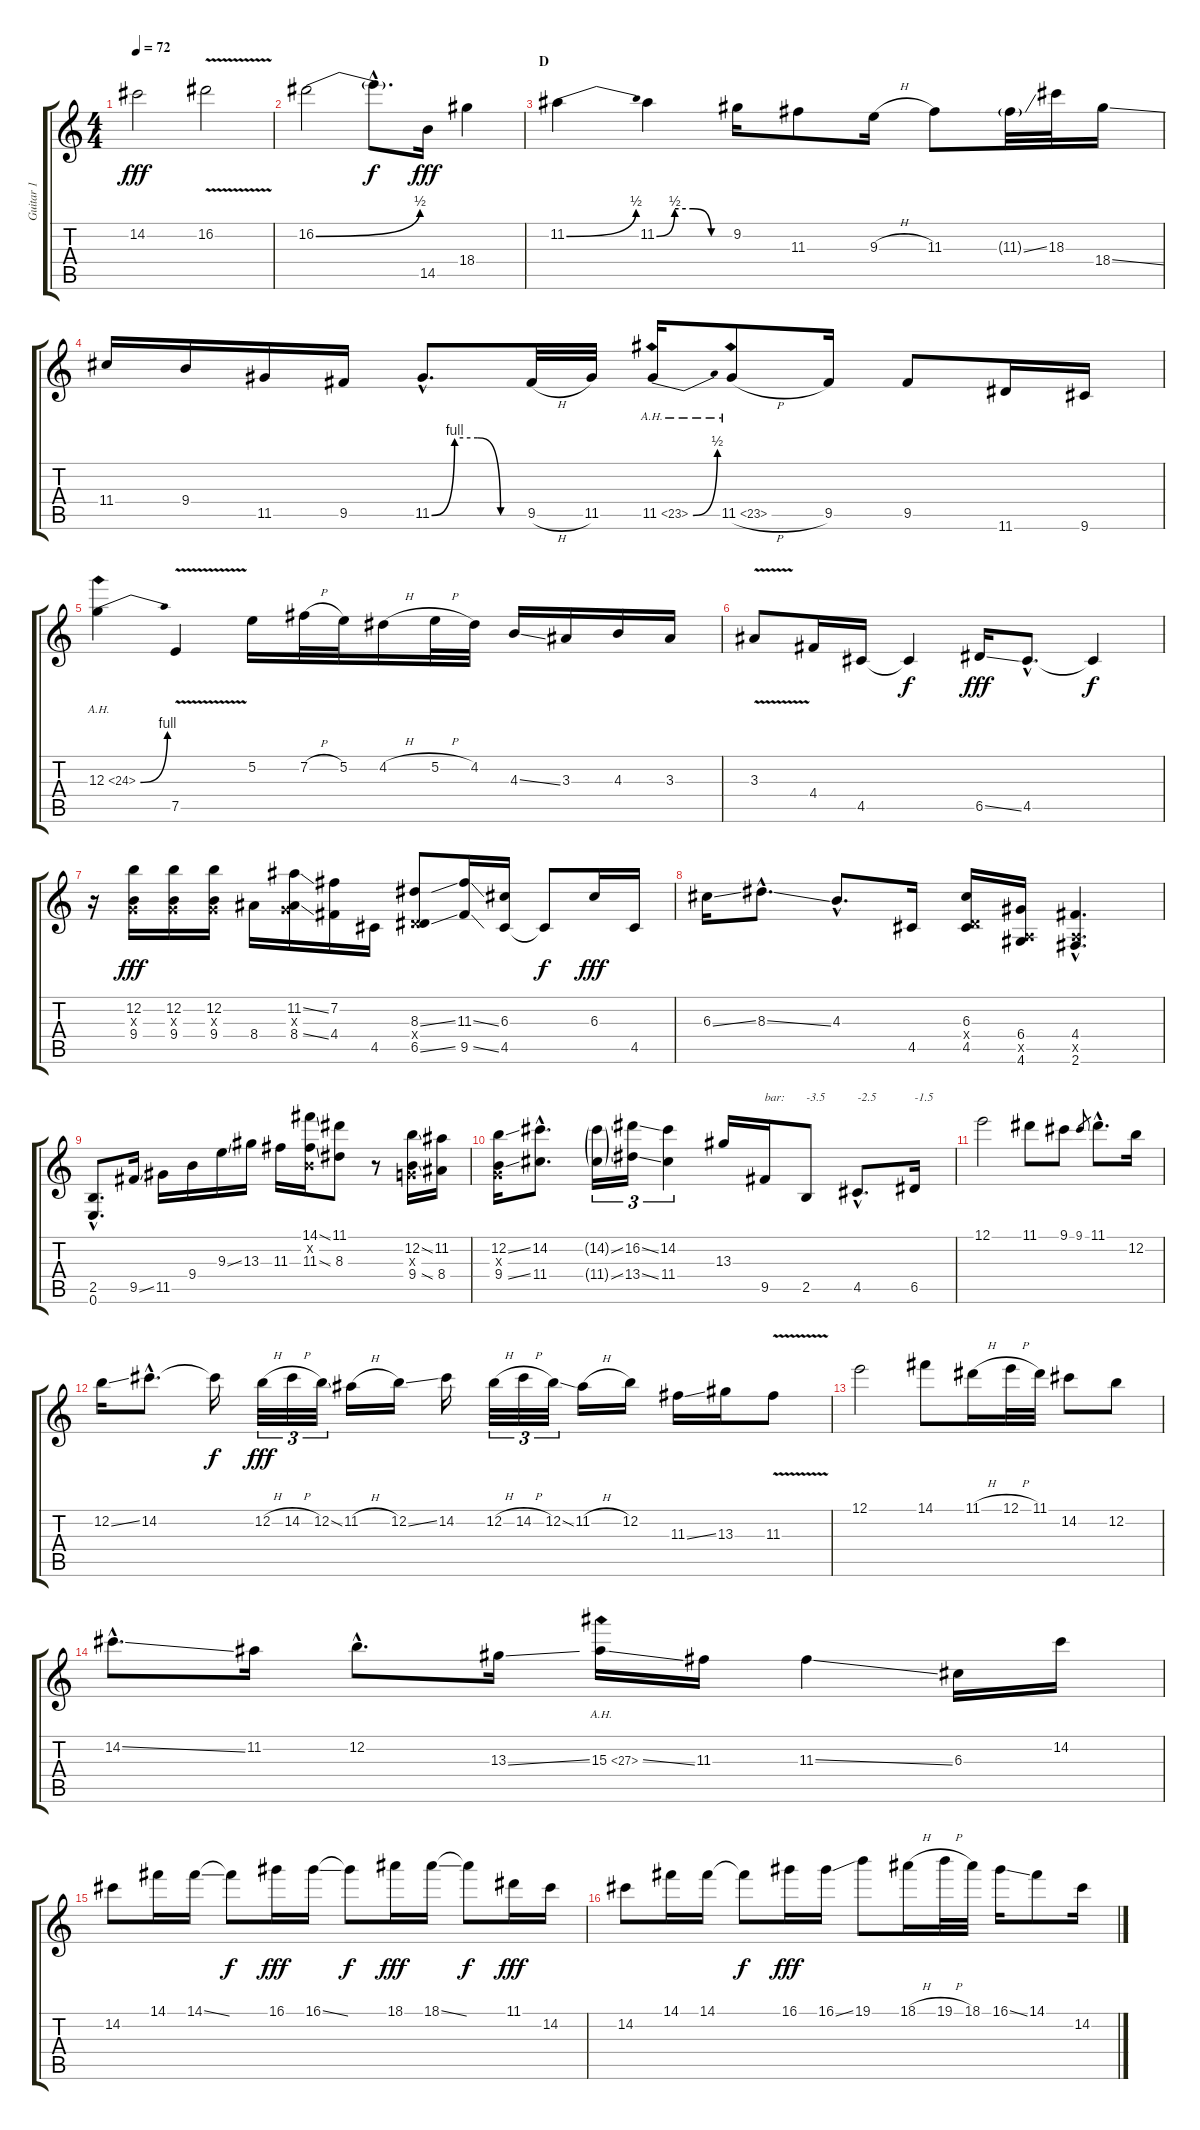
\track ("Guitar 1" "Guitar 1") {instrument distortionguitar}
\staff {score tabs}
\tuning (E4 B3 G3 D3 A2 E2) {hide}
\ts (4 4)
\tempo 72
\clef g2
\ks c
14.2.2{dy fff} 16.2{v}.2 |
16.2{be (bend 0 0 60 2)}.2 16.2{hac t}.8{d dy f} 14.5.16{dy fff} 18.4.4 |
\section ("" "D")
11.2{be (bend 0 0 60 2)}.4 11.2{be (custom 0 0 15 2 30 2 45 0 60 0)}.4 9.2.16 11.3.8 9.3{h}.16 11.3.8 11.3{ss g}.32 18.3.32 18.4{ss}.16 |
11.4.16 9.4.16 11.5.16 9.5.16 11.5{be (custom 0 0 15 4 30 4 45 0 60 0) hac}.8{d} 9.5{h}.32 11.5.32 11.5{be (bend 0 0 60 2) ah 12}.16 11.5{ah 12 h}.8 9.5.16 9.5.8 11.6.16 9.6.16 |
12.3{be (bend 0 0 60 4) ah 12}.4 7.5{v}.4 5.2.16 7.2{h}.32 5.2.32 4.2{h}.16 5.2{h}.32 4.2.32 4.3{ss}.16 3.3.16 4.3.16 3.3.16 |
3.3{v}.8 4.4.16 4.5.16 4.5{t}.4{dy f} 6.5{ss}.16{dy fff} 4.5{hac}.8{d} 4.5{t}.4{dy f} |
r.16 (12.2 0.3{x} 9.4).16{dy fff} (12.2 0.3{x} 9.4).16 (12.2 0.3{x} 9.4).16 8.4.16 (11.2{ss} 0.3{x} 8.4{ss}).16 (7.2 4.4).16 4.5.16 (8.3{ss} 0.4{x} 6.5{ss}).8 (11.3{ss} 9.5{ss}).16 (6.3 4.5).16 4.5{t}.8{dy f} 6.3.16{dy fff} 4.5.16 |
6.3{ss}.16 8.3{ss hac}.8{d} 4.3{hac}.8{d} 4.5.16 (6.3 0.4{x} 4.5).16 (6.4 0.5{x} 4.6).16 (4.4{hac} 0.5{hac x} 2.6{hac}).4{d} |
(2.5{hac} 0.6{hac}).8{d} 9.5{ss}.16 11.5.16 9.4.16 9.3{ss}.16 13.3.16 11.3.16 (14.1{ss} 0.2{x} 11.3{ss}).16 (11.1 8.3).8 r.8 (12.2{ss} 0.3{x} 9.4{ss}).16 (11.2 8.4).16 |
(12.2{ss} 0.3{x} 9.4{ss}).16 (14.2{hac} 11.4{hac}).8{d} (14.2{ss g} 11.4{ss g}).16{tu (3 2)} (16.2{ss} 13.4{ss}).16{tu (3 2)} (14.2 11.4).4{tu (3 2)} 13.3.16 9.5.16{txt "bar:"} 2.5.8{txt "-3.5"} 4.5{hac}.8{d txt "-2.5"} 6.5.16{txt "-1.5"} |
12.1.2 11.1.8 9.1.8 9.1.8{gr} 11.1{hac}.8{d} 12.2.16 |
12.2{ss}.16 14.2{hac}.8{d} 14.2{t}.16{dy f} 12.2{h}.32{tu (3 2) dy fff} 14.2{h}.32{tu (3 2)} 12.2{ss}.32{tu (3 2)} 11.2{h}.16 12.2{ss}.16 14.2.16 12.2{h}.32{tu (3 2)} 14.2{h}.32{tu (3 2)} 12.2{ss}.32{tu (3 2)} 11.2{h}.16 12.2.16 11.3{ss}.16 13.3.16 11.3{v}.8 |
12.1.2 14.1.8 11.1{h}.16 12.1{h}.32 11.1.32 14.2.8 12.2.8 |
14.2{ss hac}.8{d} 11.2.16 12.2{hac}.8{d} 13.3{ss}.16 15.3{ah 12 ss}.16 11.3.16 11.3{ss}.4 6.3.16 14.2.16 |
14.2.8 14.1.16 14.1{ss}.16 14.1{t}.8{dy f} 16.1.16{dy fff} 16.1{ss}.16 16.1{t}.8{dy f} 18.1.16{dy fff} 18.1{ss}.16 18.1{t}.8{dy f} 11.1.16{dy fff} 14.2.16 |
14.2.8 14.1.16 14.1.16 14.1{t}.8{dy f} 16.1.16{dy fff} 16.1{ss}.16 19.1.8 18.1{h}.16 19.1{h}.32 18.1.32 16.1{ss}.16 14.1.8 14.2.16
